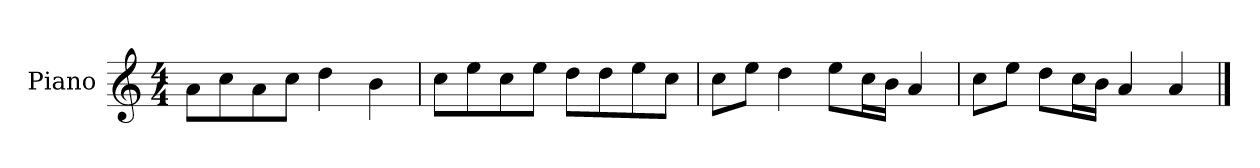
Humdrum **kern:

**kern
*part1
*staff1
*I"Piano
*I'P-no
*clefG2
*k[]
*M4/4
*MM90
=1
8a\L
8cc\
8a\
8cc\J
4dd\
4b\
=2
8cc\L
8ee\
8cc\
8ee\J
8dd\L
8dd\
8ee\
8cc\J
=3
8cc\L
8ee\J
4dd\
8ee\L
16cc\L
16b\JJ
4a/
=4
8cc\L
8ee\J
8dd\L
16cc\L
16b\JJ
4a/
4a/
==
*-
